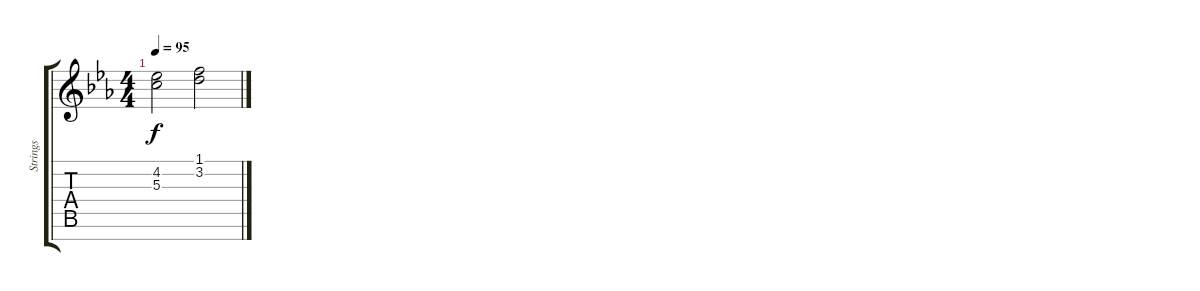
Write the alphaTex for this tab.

\track ("Strings" "Strings") {instrument stringensemble1}
\staff {score tabs}
\tuning (E5 B4 G4 D4 A3 E3 B2) {hide}
\ts (4 4)
\tempo 95
\clef g2
\ks cminor
(4.2 5.3).2{dy f} (1.1 3.2).2
